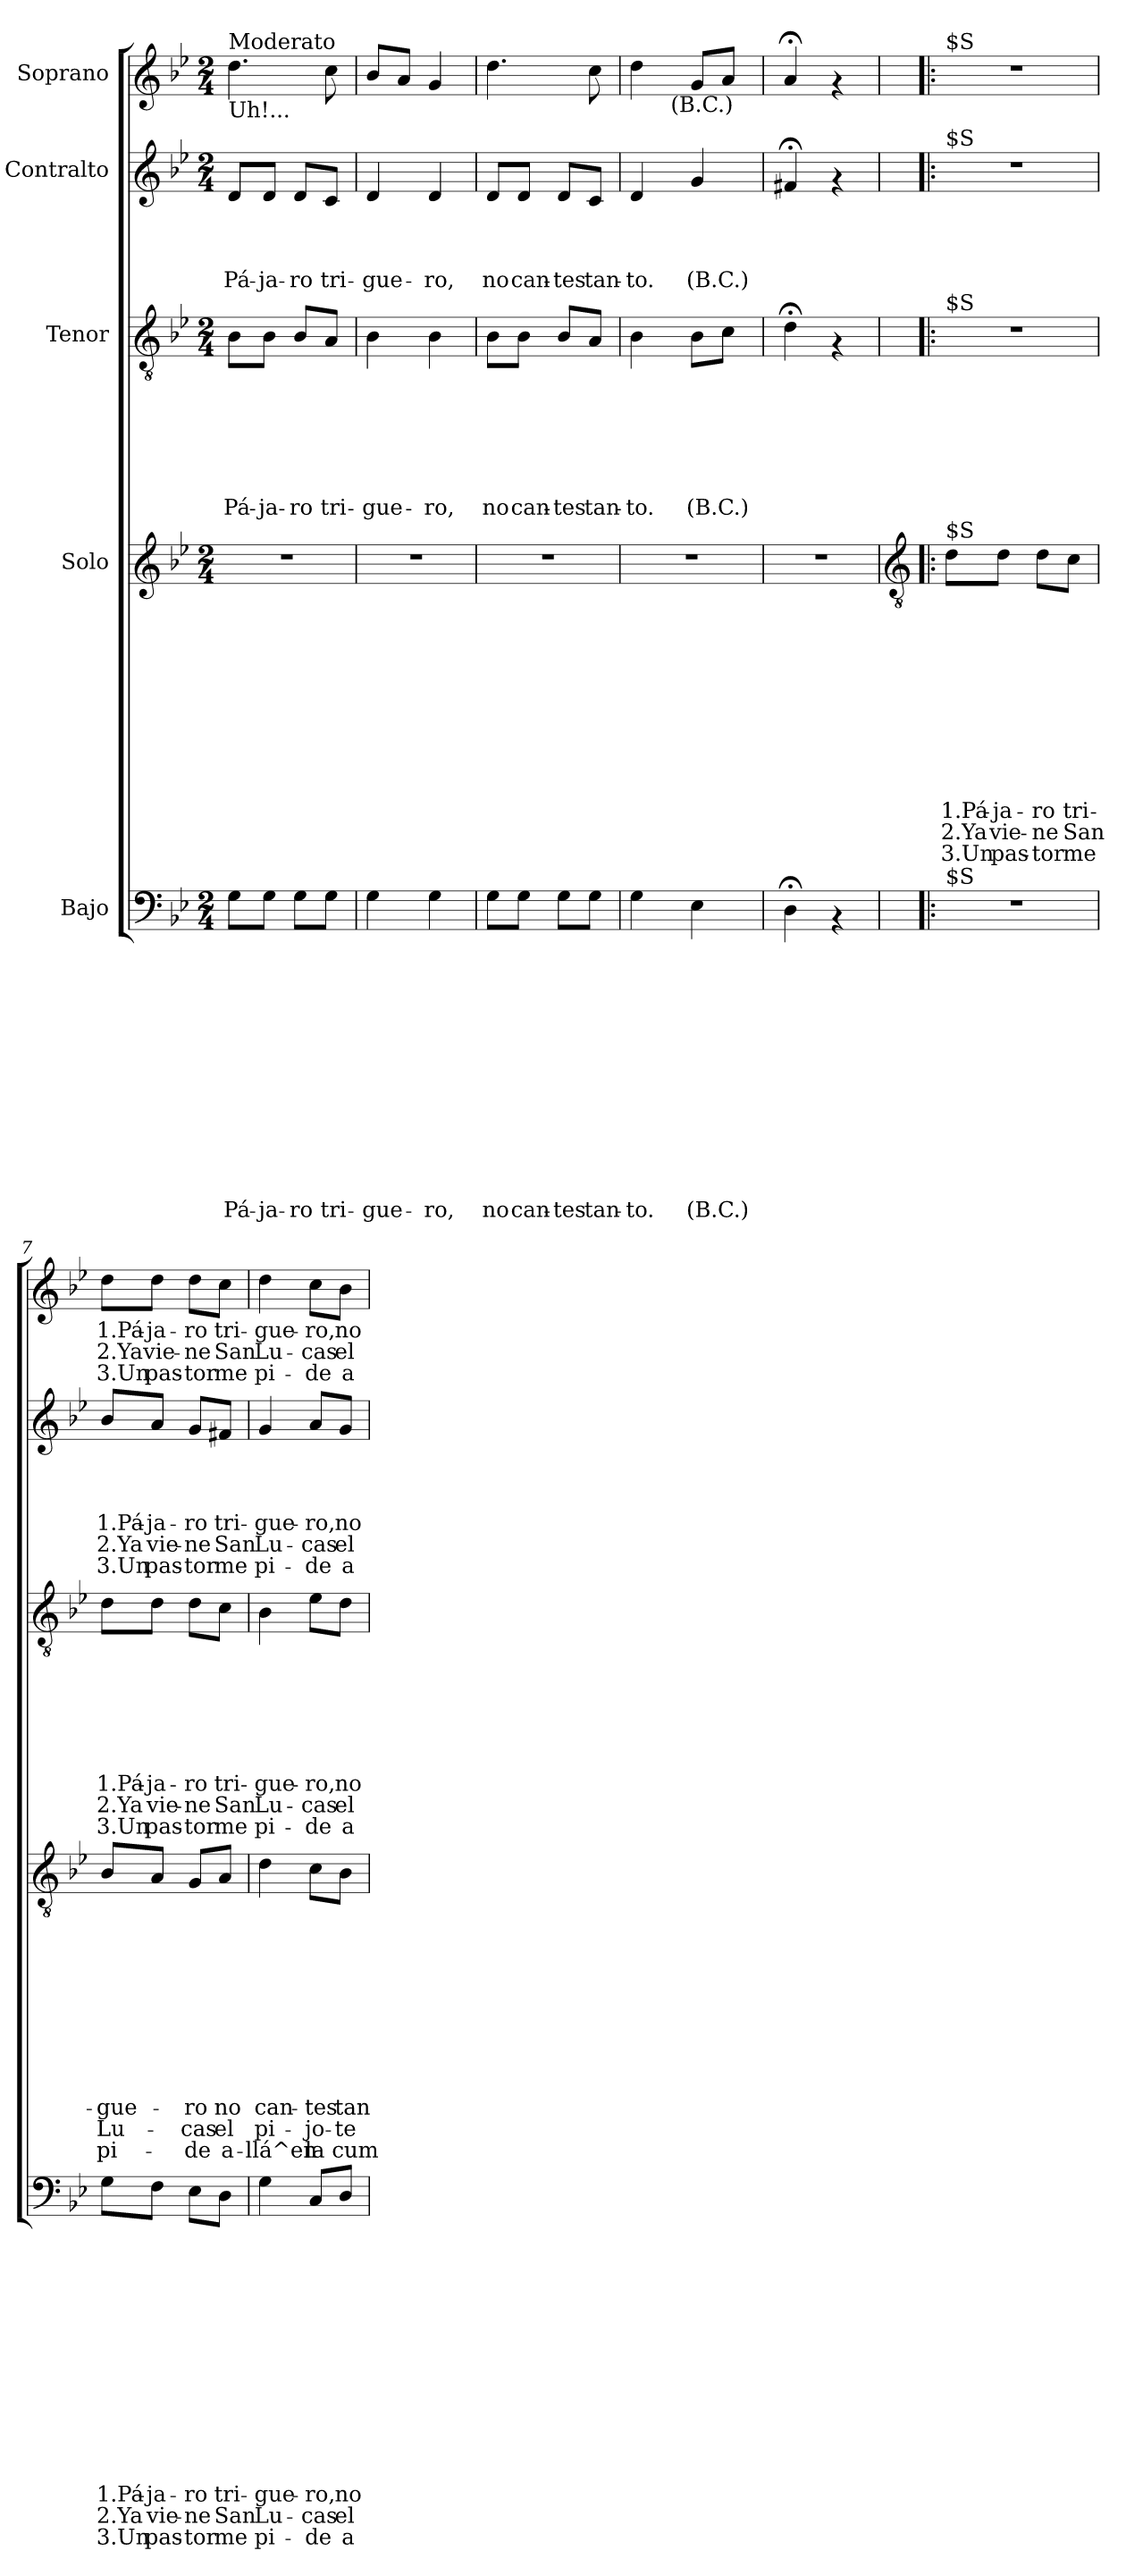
**kern	**text	**text	**text	**text	**text	**text	**text	**text	**text	**text	**text	**text	**text	**text	**text	**kern	**text	**text	**text	**text	**text	**text	**text	**text	**text	**text	**text	**text	**kern	**text	**text	**text	**text	**text	**text	**text	**text	**text	**kern	**text	**text	**text	**text	**text	**text	**kern	**text	**text	**text
*part5	*part5	*part5	*part5	*part5	*part5	*part5	*part5	*part5	*part5	*part5	*part5	*part5	*part5	*part5	*part5	*part4	*part4	*part4	*part4	*part4	*part4	*part4	*part4	*part4	*part4	*part4	*part4	*part4	*part3	*part3	*part3	*part3	*part3	*part3	*part3	*part3	*part3	*part3	*part2	*part2	*part2	*part2	*part2	*part2	*part2	*part1	*part1	*part1	*part1
*staff5	*staff5	*staff5	*staff5	*staff5	*staff5	*staff5	*staff5	*staff5	*staff5	*staff5	*staff5	*staff5	*staff5	*staff5	*staff5	*staff4	*staff4	*staff4	*staff4	*staff4	*staff4	*staff4	*staff4	*staff4	*staff4	*staff4	*staff4	*staff4	*staff3	*staff3	*staff3	*staff3	*staff3	*staff3	*staff3	*staff3	*staff3	*staff3	*staff2	*staff2	*staff2	*staff2	*staff2	*staff2	*staff2	*staff1	*staff1	*staff1	*staff1
*I"Bajo	*	*	*	*	*	*	*	*	*	*	*	*	*	*	*	*I"Solo	*	*	*	*	*	*	*	*	*	*	*	*	*I"Tenor	*	*	*	*	*	*	*	*	*	*I"Contralto	*	*	*	*	*	*	*I"Soprano	*	*	*
*clefF4	*	*	*	*	*	*	*	*	*	*	*	*	*	*	*	*clefG2	*	*	*	*	*	*	*	*	*	*	*	*	*clefGv2	*	*	*	*	*	*	*	*	*	*clefG2	*	*	*	*	*	*	*clefG2	*	*	*
*k[b-e-]	*	*	*	*	*	*	*	*	*	*	*	*	*	*	*	*k[b-e-]	*	*	*	*	*	*	*	*	*	*	*	*	*k[b-e-]	*	*	*	*	*	*	*	*	*	*k[b-e-]	*	*	*	*	*	*	*k[b-e-]	*	*	*
*B-:	*	*	*	*	*	*	*	*	*	*	*	*	*	*	*	*B-:	*	*	*	*	*	*	*	*	*	*	*	*	*B-:	*	*	*	*	*	*	*	*	*	*B-:	*	*	*	*	*	*	*B-:	*	*	*
*M2/4	*	*	*	*	*	*	*	*	*	*	*	*	*	*	*	*M2/4	*	*	*	*	*	*	*	*	*	*	*	*	*M2/4	*	*	*	*	*	*	*	*	*	*M2/4	*	*	*	*	*	*	*M2/4	*	*	*
=1	=1	=1	=1	=1	=1	=1	=1	=1	=1	=1	=1	=1	=1	=1	=1	=1	=1	=1	=1	=1	=1	=1	=1	=1	=1	=1	=1	=1	=1	=1	=1	=1	=1	=1	=1	=1	=1	=1	=1	=1	=1	=1	=1	=1	=1	=1	=1	=1	=1
!	!	!	!	!	!	!	!	!	!	!	!	!	!	!	!	!	!	!	!	!	!	!	!	!	!	!	!	!	!	!	!	!	!	!	!	!	!	!	!	!	!	!	!	!	!	!LO:TX:a:t=Moderato	!	!	!
!	!	!	!	!	!	!	!	!	!	!	!	!	!	!	!	!	!	!	!	!	!	!	!	!	!	!	!	!	!	!	!	!	!	!	!	!	!	!	!	!	!	!	!	!	!	!LO:TX:b:t=Uh!...	!	!	!
!	!	!	!	!	!	!	!	!	!	!	!	!	!LO:LY:b	!	!	!	!	!	!	!	!	!	!	!	!	!	!	!	!	!	!	!	!	!	!	!LO:LY:b	!	!	!	!	!	!	!LO:LY:b	!	!	!	!	!	!
8G\L	.	.	.	.	.	.	.	.	.	.	.	.	Pá-	.	.	2r	.	.	.	.	.	.	.	.	.	.	.	.	8B-\L	.	.	.	.	.	.	Pá-	.	.	8d/L	.	.	.	Pá-	.	.	4.dd\	.	.	.
!	!	!	!	!	!	!	!	!	!	!	!	!	!LO:LY:b	!	!	!	!	!	!	!	!	!	!	!	!	!	!	!	!	!	!	!	!	!	!	!LO:LY:b	!	!	!	!	!	!	!LO:LY:b	!	!	!	!	!	!
8G\J	.	.	.	.	.	.	.	.	.	.	.	.	-ja-	.	.	.	.	.	.	.	.	.	.	.	.	.	.	.	8B-\J	.	.	.	.	.	.	-ja-	.	.	8d/J	.	.	.	-ja-	.	.	.	.	.	.
!	!	!	!	!	!	!	!	!	!	!	!	!	!LO:LY:b	!	!	!	!	!	!	!	!	!	!	!	!	!	!	!	!	!	!	!	!	!	!	!LO:LY:b	!	!	!	!	!	!	!LO:LY:b	!	!	!	!	!	!
8G\L	.	.	.	.	.	.	.	.	.	.	.	.	-ro	.	.	.	.	.	.	.	.	.	.	.	.	.	.	.	8B-/L	.	.	.	.	.	.	-ro	.	.	8d/L	.	.	.	-ro	.	.	.	.	.	.
!	!	!	!	!	!	!	!	!	!	!	!	!	!LO:LY:b	!	!	!	!	!	!	!	!	!	!	!	!	!	!	!	!	!	!	!	!	!	!	!LO:LY:b	!	!	!	!	!	!	!LO:LY:b	!	!	!	!	!	!
8G\J	.	.	.	.	.	.	.	.	.	.	.	.	tri-	.	.	.	.	.	.	.	.	.	.	.	.	.	.	.	8A/J	.	.	.	.	.	.	tri-	.	.	8c/J	.	.	.	tri-	.	.	8cc\	.	.	.
=2	=2	=2	=2	=2	=2	=2	=2	=2	=2	=2	=2	=2	=2	=2	=2	=2	=2	=2	=2	=2	=2	=2	=2	=2	=2	=2	=2	=2	=2	=2	=2	=2	=2	=2	=2	=2	=2	=2	=2	=2	=2	=2	=2	=2	=2	=2	=2	=2	=2
!	!	!	!	!	!	!	!	!	!	!	!	!	!LO:LY:b	!	!	!	!	!	!	!	!	!	!	!	!	!	!	!	!	!	!	!	!	!	!	!LO:LY:b	!	!	!	!	!	!	!LO:LY:b	!	!	!	!	!	!
4G\	.	.	.	.	.	.	.	.	.	.	.	.	-gue-	.	.	2r	.	.	.	.	.	.	.	.	.	.	.	.	4B-\	.	.	.	.	.	.	-gue-	.	.	4d/	.	.	.	-gue-	.	.	8b-/L	.	.	.
.	.	.	.	.	.	.	.	.	.	.	.	.	.	.	.	.	.	.	.	.	.	.	.	.	.	.	.	.	.	.	.	.	.	.	.	.	.	.	.	.	.	.	.	.	.	8a/J	.	.	.
!	!	!	!	!	!	!	!	!	!	!	!	!	!LO:LY:b	!	!	!	!	!	!	!	!	!	!	!	!	!	!	!	!	!	!	!	!	!	!	!LO:LY:b	!	!	!	!	!	!	!LO:LY:b	!	!	!	!	!	!
4G\	.	.	.	.	.	.	.	.	.	.	.	.	-ro,	.	.	.	.	.	.	.	.	.	.	.	.	.	.	.	4B-\	.	.	.	.	.	.	-ro,	.	.	4d/	.	.	.	-ro,	.	.	4g/	.	.	.
=3	=3	=3	=3	=3	=3	=3	=3	=3	=3	=3	=3	=3	=3	=3	=3	=3	=3	=3	=3	=3	=3	=3	=3	=3	=3	=3	=3	=3	=3	=3	=3	=3	=3	=3	=3	=3	=3	=3	=3	=3	=3	=3	=3	=3	=3	=3	=3	=3	=3
!	!	!	!	!	!	!	!	!	!	!	!	!	!LO:LY:b	!	!	!	!	!	!	!	!	!	!	!	!	!	!	!	!	!	!	!	!	!	!	!LO:LY:b	!	!	!	!	!	!	!LO:LY:b	!	!	!	!	!	!
8G\L	.	.	.	.	.	.	.	.	.	.	.	.	no	.	.	2r	.	.	.	.	.	.	.	.	.	.	.	.	8B-\L	.	.	.	.	.	.	no	.	.	8d/L	.	.	.	no	.	.	4.dd\	.	.	.
!	!	!	!	!	!	!	!	!	!	!	!	!	!LO:LY:b	!	!	!	!	!	!	!	!	!	!	!	!	!	!	!	!	!	!	!	!	!	!	!LO:LY:b	!	!	!	!	!	!	!LO:LY:b	!	!	!	!	!	!
8G\J	.	.	.	.	.	.	.	.	.	.	.	.	can-	.	.	.	.	.	.	.	.	.	.	.	.	.	.	.	8B-\J	.	.	.	.	.	.	can-	.	.	8d/J	.	.	.	can-	.	.	.	.	.	.
!	!	!	!	!	!	!	!	!	!	!	!	!	!LO:LY:b	!	!	!	!	!	!	!	!	!	!	!	!	!	!	!	!	!	!	!	!	!	!	!LO:LY:b	!	!	!	!	!	!	!LO:LY:b	!	!	!	!	!	!
8G\L	.	.	.	.	.	.	.	.	.	.	.	.	-tes	.	.	.	.	.	.	.	.	.	.	.	.	.	.	.	8B-/L	.	.	.	.	.	.	-tes	.	.	8d/L	.	.	.	-tes	.	.	.	.	.	.
!	!	!	!	!	!	!	!	!	!	!	!	!	!LO:LY:b	!	!	!	!	!	!	!	!	!	!	!	!	!	!	!	!	!	!	!	!	!	!	!LO:LY:b	!	!	!	!	!	!	!LO:LY:b	!	!	!	!	!	!
8G\J	.	.	.	.	.	.	.	.	.	.	.	.	tan-	.	.	.	.	.	.	.	.	.	.	.	.	.	.	.	8A/J	.	.	.	.	.	.	tan-	.	.	8c/J	.	.	.	tan-	.	.	8cc\	.	.	.
=4	=4	=4	=4	=4	=4	=4	=4	=4	=4	=4	=4	=4	=4	=4	=4	=4	=4	=4	=4	=4	=4	=4	=4	=4	=4	=4	=4	=4	=4	=4	=4	=4	=4	=4	=4	=4	=4	=4	=4	=4	=4	=4	=4	=4	=4	=4	=4	=4	=4
!	!	!	!	!	!	!	!	!	!	!	!	!	!LO:LY:b	!	!	!	!	!	!	!	!	!	!	!	!	!	!	!	!	!	!	!	!	!	!	!LO:LY:b	!	!	!	!	!	!	!LO:LY:b	!	!	!	!	!	!
*	*	*	*	*	*	*	*	*	*	*	*	*	*	*	*	*	*	*	*	*	*	*	*	*	*	*	*	*	*	*	*	*	*	*	*	*	*	*	*	*	*	*	*	*	*	*^	*	*	*
4G\	.	.	.	.	.	.	.	.	.	.	.	.	-to.	.	.	2r	.	.	.	.	.	.	.	.	.	.	.	.	4B-\	.	.	.	.	.	.	-to.	.	.	4d/	.	.	.	-to.	.	.	4dd\	8.ryy	.	.	.
!	!	!	!	!	!	!	!	!	!	!	!	!	!	!	!	!	!	!	!	!	!	!	!	!	!	!	!	!	!	!	!	!	!	!	!	!	!	!	!	!	!	!	!	!	!	!	!LO:TX:b:t=(B.C.)	!	!	!
.	.	.	.	.	.	.	.	.	.	.	.	.	.	.	.	.	.	.	.	.	.	.	.	.	.	.	.	.	.	.	.	.	.	.	.	.	.	.	.	.	.	.	.	.	.	.	4ryy	.	.	.
!	!	!	!	!	!	!	!	!	!	!	!	!	!LO:LY:b	!	!	!	!	!	!	!	!	!	!	!	!	!	!	!	!	!	!	!	!	!	!	!LO:LY:b	!	!	!	!	!	!	!LO:LY:b	!	!	!	!	!	!	!
4E-\	.	.	.	.	.	.	.	.	.	.	.	.	(B.C.)	.	.	.	.	.	.	.	.	.	.	.	.	.	.	.	8B-\L	.	.	.	.	.	.	(B.C.)	.	.	4g/	.	.	.	(B.C.)	.	.	8g/L	.	.	.	.
.	.	.	.	.	.	.	.	.	.	.	.	.	.	.	.	.	.	.	.	.	.	.	.	.	.	.	.	.	8c\J	.	.	.	.	.	.	.	.	.	.	.	.	.	.	.	.	8a/J	.	.	.	.
.	.	.	.	.	.	.	.	.	.	.	.	.	.	.	.	.	.	.	.	.	.	.	.	.	.	.	.	.	.	.	.	.	.	.	.	.	.	.	.	.	.	.	.	.	.	.	16ryy	.	.	.
*	*	*	*	*	*	*	*	*	*	*	*	*	*	*	*	*	*	*	*	*	*	*	*	*	*	*	*	*	*	*	*	*	*	*	*	*	*	*	*	*	*	*	*	*	*	*v	*v	*	*	*
=5	=5	=5	=5	=5	=5	=5	=5	=5	=5	=5	=5	=5	=5	=5	=5	=5	=5	=5	=5	=5	=5	=5	=5	=5	=5	=5	=5	=5	=5	=5	=5	=5	=5	=5	=5	=5	=5	=5	=5	=5	=5	=5	=5	=5	=5	=5	=5	=5	=5
4D;<\	.	.	.	.	.	.	.	.	.	.	.	.	.	.	.	2r	.	.	.	.	.	.	.	.	.	.	.	.	4d;<\	.	.	.	.	.	.	.	.	.	4f#X;/	.	.	.	.	.	.	4a;/	.	.	.
4rAA	.	.	.	.	.	.	.	.	.	.	.	.	.	.	.	.	.	.	.	.	.	.	.	.	.	.	.	.	4rF	.	.	.	.	.	.	.	.	.	4rf	.	.	.	.	.	.	4rf	.	.	.
!!LO:LB:g=z
=6!|:	=6!|:	=6!|:	=6!|:	=6!|:	=6!|:	=6!|:	=6!|:	=6!|:	=6!|:	=6!|:	=6!|:	=6!|:	=6!|:	=6!|:	=6!|:	=6!|:	=6!|:	=6!|:	=6!|:	=6!|:	=6!|:	=6!|:	=6!|:	=6!|:	=6!|:	=6!|:	=6!|:	=6!|:	=6!|:	=6!|:	=6!|:	=6!|:	=6!|:	=6!|:	=6!|:	=6!|:	=6!|:	=6!|:	=6!|:	=6!|:	=6!|:	=6!|:	=6!|:	=6!|:	=6!|:	=6!|:	=6!|:	=6!|:	=6!|:
*	*	*	*	*	*	*	*	*	*	*	*	*	*	*	*	*clefGv2	*	*	*	*	*	*	*	*	*	*	*	*	*	*	*	*	*	*	*	*	*	*	*	*	*	*	*	*	*	*	*	*	*
!	!	!	!	!	!	!	!	!	!	!	!	!	!	!	!	!	!	!	!	!	!	!	!	!	!	!	!	!	!	!	!	!	!	!	!	!	!	!	!	!	!	!	!	!	!	!LO:TX:a:t=$S	!	!	!
!	!	!	!	!	!	!	!	!	!	!	!	!	!	!	!	!	!	!	!	!	!	!	!	!	!	!	!	!	!	!	!	!	!	!	!	!	!	!	!LO:TX:a:t=$S	!	!	!	!	!	!	!	!	!	!
!	!	!	!	!	!	!	!	!	!	!	!	!	!	!	!	!	!	!	!	!	!	!	!	!	!	!	!	!	!LO:TX:a:t=$S	!	!	!	!	!	!	!	!	!	!	!	!	!	!	!	!	!	!	!	!
!	!	!	!	!	!	!	!	!	!	!	!	!	!	!	!	!LO:TX:a:t=$S	!	!	!	!	!	!	!	!	!	!	!	!	!	!	!	!	!	!	!	!	!	!	!	!	!	!	!	!	!	!	!	!	!
!LO:TX:a:t=$S	!	!	!	!	!	!	!	!	!	!	!	!	!	!	!	!	!	!	!	!	!	!	!	!	!	!	!	!	!	!	!	!	!	!	!	!	!	!	!	!	!	!	!	!	!	!	!	!	!
!	!	!	!	!	!	!	!	!	!	!	!	!	!	!	!	!	!	!	!	!	!	!	!	!	!	!LO:LY:b	!LO:LY:b	!LO:LY:b	!	!	!	!	!	!	!	!	!	!	!	!	!	!	!	!	!	!	!	!	!
2r	.	.	.	.	.	.	.	.	.	.	.	.	.	.	.	8d\L	.	.	.	.	.	.	.	.	.	1.Pá-	2.Ya	3.Un	2r	.	.	.	.	.	.	.	.	.	2r	.	.	.	.	.	.	2r	.	.	.
!	!	!	!	!	!	!	!	!	!	!	!	!	!	!	!	!	!	!	!	!	!	!	!	!	!	!LO:LY:b	!LO:LY:b	!LO:LY:b	!	!	!	!	!	!	!	!	!	!	!	!	!	!	!	!	!	!	!	!	!
.	.	.	.	.	.	.	.	.	.	.	.	.	.	.	.	8d\J	.	.	.	.	.	.	.	.	.	-ja-	vie-	pas-	.	.	.	.	.	.	.	.	.	.	.	.	.	.	.	.	.	.	.	.	.
!	!	!	!	!	!	!	!	!	!	!	!	!	!	!	!	!	!	!	!	!	!	!	!	!	!	!LO:LY:b	!LO:LY:b	!LO:LY:b	!	!	!	!	!	!	!	!	!	!	!	!	!	!	!	!	!	!	!	!	!
.	.	.	.	.	.	.	.	.	.	.	.	.	.	.	.	8d\L	.	.	.	.	.	.	.	.	.	-ro	-ne	-tor	.	.	.	.	.	.	.	.	.	.	.	.	.	.	.	.	.	.	.	.	.
!	!	!	!	!	!	!	!	!	!	!	!	!	!	!	!	!	!	!	!	!	!	!	!	!	!	!LO:LY:b	!LO:LY:b	!LO:LY:b	!	!	!	!	!	!	!	!	!	!	!	!	!	!	!	!	!	!	!	!	!
.	.	.	.	.	.	.	.	.	.	.	.	.	.	.	.	8c\J	.	.	.	.	.	.	.	.	.	tri-	San	me	.	.	.	.	.	.	.	.	.	.	.	.	.	.	.	.	.	.	.	.	.
=7	=7	=7	=7	=7	=7	=7	=7	=7	=7	=7	=7	=7	=7	=7	=7	=7	=7	=7	=7	=7	=7	=7	=7	=7	=7	=7	=7	=7	=7	=7	=7	=7	=7	=7	=7	=7	=7	=7	=7	=7	=7	=7	=7	=7	=7	=7	=7	=7	=7
!	!	!	!	!	!	!	!	!	!	!	!	!	!LO:LY:b	!LO:LY:b	!LO:LY:b	!	!	!	!	!	!	!	!	!	!	!LO:LY:b	!LO:LY:b	!LO:LY:b	!	!	!	!	!	!	!	!LO:LY:b	!LO:LY:b	!LO:LY:b	!	!	!	!	!LO:LY:b	!LO:LY:b	!LO:LY:b	!	!LO:LY:b	!LO:LY:b	!LO:LY:b
8G\L	.	.	.	.	.	.	.	.	.	.	.	.	1.Pá-	2.Ya	3.Un	8B-/L	.	.	.	.	.	.	.	.	.	-gue-	Lu-	pi-	8d\L	.	.	.	.	.	.	1.Pá-	2.Ya	3.Un	8b-/L	.	.	.	1.Pá-	2.Ya	3.Un	8dd\L	1.Pá-	2.Ya	3.Un
!	!	!	!	!	!	!	!	!	!	!	!	!	!LO:LY:b	!LO:LY:b	!LO:LY:b	!	!	!	!	!	!	!	!	!	!	!	!	!	!	!	!	!	!	!	!	!LO:LY:b	!LO:LY:b	!LO:LY:b	!	!	!	!	!LO:LY:b	!LO:LY:b	!LO:LY:b	!	!LO:LY:b	!LO:LY:b	!LO:LY:b
8F\J	.	.	.	.	.	.	.	.	.	.	.	.	-ja-	vie-	pas-	8A/J	.	.	.	.	.	.	.	.	.	.	.	.	8d\J	.	.	.	.	.	.	-ja-	vie-	pas-	8a/J	.	.	.	-ja-	vie-	pas-	8dd\J	-ja-	vie-	pas-
!	!	!	!	!	!	!	!	!	!	!	!	!	!LO:LY:b	!LO:LY:b	!LO:LY:b	!	!	!	!	!	!	!	!	!	!	!LO:LY:b	!LO:LY:b	!LO:LY:b	!	!	!	!	!	!	!	!LO:LY:b	!LO:LY:b	!LO:LY:b	!	!	!	!	!LO:LY:b	!LO:LY:b	!LO:LY:b	!	!LO:LY:b	!LO:LY:b	!LO:LY:b
8E-\L	.	.	.	.	.	.	.	.	.	.	.	.	-ro	-ne	-tor	8G/L	.	.	.	.	.	.	.	.	.	-ro	-cas	-de	8d\L	.	.	.	.	.	.	-ro	-ne	-tor	8g/L	.	.	.	-ro	-ne	-tor	8dd\L	-ro	-ne	-tor
!	!	!	!	!	!	!	!	!	!	!	!	!	!LO:LY:b	!LO:LY:b	!LO:LY:b	!	!	!	!	!	!	!	!	!	!	!LO:LY:b	!LO:LY:b	!LO:LY:b	!	!	!	!	!	!	!	!LO:LY:b	!LO:LY:b	!LO:LY:b	!	!	!	!	!LO:LY:b	!LO:LY:b	!LO:LY:b	!	!LO:LY:b	!LO:LY:b	!LO:LY:b
8D\J	.	.	.	.	.	.	.	.	.	.	.	.	tri-	San	me	8A/J	.	.	.	.	.	.	.	.	.	no	el	a-	8c\J	.	.	.	.	.	.	tri-	San	me	8f#X/J	.	.	.	tri-	San	me	8cc\J	tri-	San	me
=8	=8	=8	=8	=8	=8	=8	=8	=8	=8	=8	=8	=8	=8	=8	=8	=8	=8	=8	=8	=8	=8	=8	=8	=8	=8	=8	=8	=8	=8	=8	=8	=8	=8	=8	=8	=8	=8	=8	=8	=8	=8	=8	=8	=8	=8	=8	=8	=8	=8
!	!	!	!	!	!	!	!	!	!	!	!	!	!LO:LY:b	!LO:LY:b	!LO:LY:b	!	!	!	!	!	!	!	!	!	!	!LO:LY:b	!LO:LY:b	!LO:LY:b	!	!	!	!	!	!	!	!LO:LY:b	!LO:LY:b	!LO:LY:b	!	!	!	!	!LO:LY:b	!LO:LY:b	!LO:LY:b	!	!LO:LY:b	!LO:LY:b	!LO:LY:b
4G\	.	.	.	.	.	.	.	.	.	.	.	.	-gue-	Lu-	pi-	4d\	.	.	.	.	.	.	.	.	.	can-	pi-	-llá^en	4B-\	.	.	.	.	.	.	-gue-	Lu-	pi-	4g/	.	.	.	-gue-	Lu-	pi-	4dd\	-gue-	Lu-	pi-
!	!	!	!	!	!	!	!	!	!	!	!	!	!LO:LY:b	!LO:LY:b	!LO:LY:b	!	!	!	!	!	!	!	!	!	!	!LO:LY:b	!LO:LY:b	!LO:LY:b	!	!	!	!	!	!	!	!LO:LY:b	!LO:LY:b	!LO:LY:b	!	!	!	!	!LO:LY:b	!LO:LY:b	!LO:LY:b	!	!LO:LY:b	!LO:LY:b	!LO:LY:b
8C/L	.	.	.	.	.	.	.	.	.	.	.	.	-ro,	-cas	-de	8c\L	.	.	.	.	.	.	.	.	.	-tes	-jo-	la	8e-\L	.	.	.	.	.	.	-ro,	-cas	-de	8a/L	.	.	.	-ro,	-cas	-de	8cc\L	-ro,	-cas	-de
!	!	!	!	!	!	!	!	!	!	!	!	!	!LO:LY:b	!LO:LY:b	!LO:LY:b	!	!	!	!	!	!	!	!	!	!	!LO:LY:b	!LO:LY:b	!LO:LY:b	!	!	!	!	!	!	!	!LO:LY:b	!LO:LY:b	!LO:LY:b	!	!	!	!	!LO:LY:b	!LO:LY:b	!LO:LY:b	!	!LO:LY:b	!LO:LY:b	!LO:LY:b
8D/J	.	.	.	.	.	.	.	.	.	.	.	.	no	el	a-	8B-\J	.	.	.	.	.	.	.	.	.	tan-	-te-	cum-	8d\J	.	.	.	.	.	.	no	el	a-	8g/J	.	.	.	no	el	a-	8b-\J	no	el	a-
=	=	=	=	=	=	=	=	=	=	=	=	=	=	=	=	=	=	=	=	=	=	=	=	=	=	=	=	=	=	=	=	=	=	=	=	=	=	=	=	=	=	=	=	=	=	=	=	=	=
*-	*-	*-	*-	*-	*-	*-	*-	*-	*-	*-	*-	*-	*-	*-	*-	*-	*-	*-	*-	*-	*-	*-	*-	*-	*-	*-	*-	*-	*-	*-	*-	*-	*-	*-	*-	*-	*-	*-	*-	*-	*-	*-	*-	*-	*-	*-	*-	*-	*-
